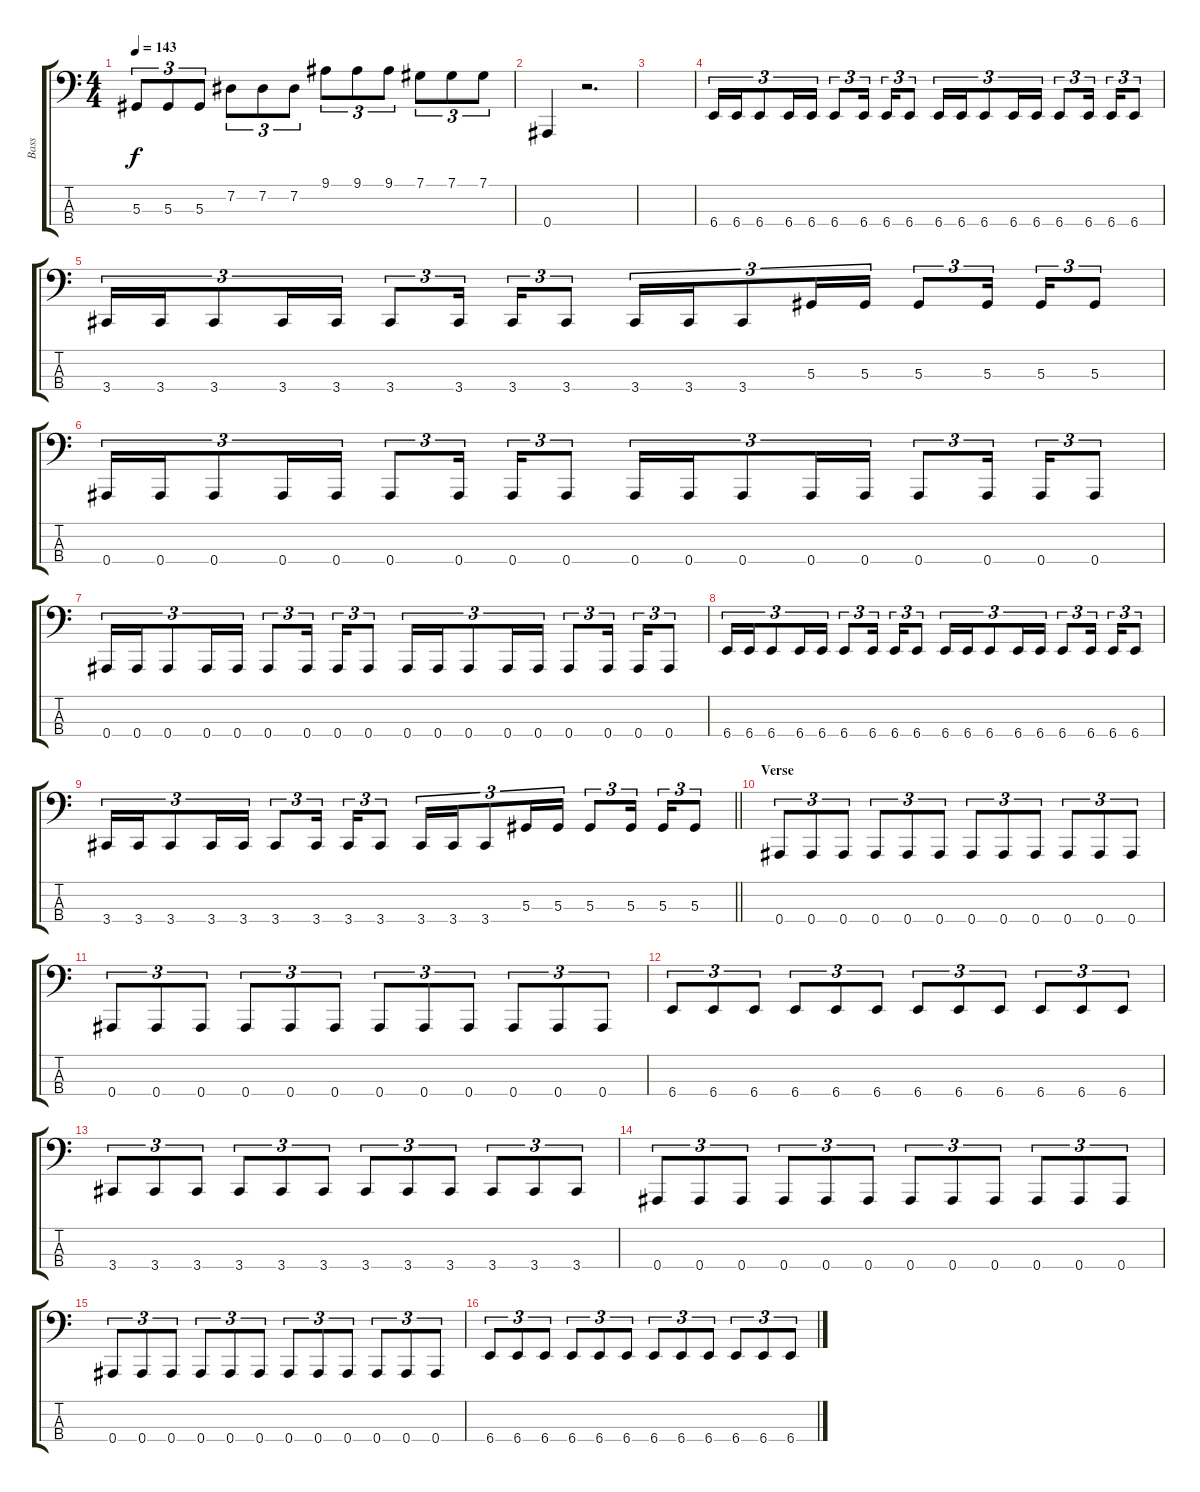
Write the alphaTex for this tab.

\track ("Bass" "Bass") {instrument electricbassfinger}
\staff {score tabs}
\tuning (Db2 Ab1 Eb1 Bb0) {hide}
\ts (4 4)
\tempo 143
\clef f4
\ks c
5.3.8{tu (3 2) dy f} 5.3.8{tu (3 2)} 5.3.8{tu (3 2)} 7.2.8{tu (3 2)} 7.2.8{tu (3 2)} 7.2.8{tu (3 2)} 9.1.8{tu (3 2)} 9.1.8{tu (3 2)} 9.1.8{tu (3 2)} 7.1.8{tu (3 2)} 7.1.8{tu (3 2)} 7.1.8{tu (3 2)} |
0.4.4 r.2{d} |
|
6.4.16{tu (3 2)} 6.4.16{tu (3 2)} 6.4.8{tu (3 2)} 6.4.16{tu (3 2)} 6.4.16{tu (3 2)} 6.4.8{tu (3 2)} 6.4.16{tu (3 2) beam splitsecondary} 6.4.16{tu (3 2)} 6.4.8{tu (3 2)} 6.4.16{tu (3 2)} 6.4.16{tu (3 2)} 6.4.8{tu (3 2)} 6.4.16{tu (3 2)} 6.4.16{tu (3 2)} 6.4.8{tu (3 2)} 6.4.16{tu (3 2) beam splitsecondary} 6.4.16{tu (3 2)} 6.4.8{tu (3 2)} |
3.4.16{tu (3 2)} 3.4.16{tu (3 2)} 3.4.8{tu (3 2)} 3.4.16{tu (3 2)} 3.4.16{tu (3 2)} 3.4.8{tu (3 2)} 3.4.16{tu (3 2) beam splitsecondary} 3.4.16{tu (3 2)} 3.4.8{tu (3 2)} 3.4.16{tu (3 2)} 3.4.16{tu (3 2)} 3.4.8{tu (3 2)} 5.3.16{tu (3 2)} 5.3.16{tu (3 2)} 5.3.8{tu (3 2)} 5.3.16{tu (3 2) beam splitsecondary} 5.3.16{tu (3 2)} 5.3.8{tu (3 2)} |
0.4.16{tu (3 2)} 0.4.16{tu (3 2)} 0.4.8{tu (3 2)} 0.4.16{tu (3 2)} 0.4.16{tu (3 2)} 0.4.8{tu (3 2)} 0.4.16{tu (3 2) beam splitsecondary} 0.4.16{tu (3 2)} 0.4.8{tu (3 2)} 0.4.16{tu (3 2)} 0.4.16{tu (3 2)} 0.4.8{tu (3 2)} 0.4.16{tu (3 2)} 0.4.16{tu (3 2)} 0.4.8{tu (3 2)} 0.4.16{tu (3 2) beam splitsecondary} 0.4.16{tu (3 2)} 0.4.8{tu (3 2)} |
0.4.16{tu (3 2)} 0.4.16{tu (3 2)} 0.4.8{tu (3 2)} 0.4.16{tu (3 2)} 0.4.16{tu (3 2)} 0.4.8{tu (3 2)} 0.4.16{tu (3 2) beam splitsecondary} 0.4.16{tu (3 2)} 0.4.8{tu (3 2)} 0.4.16{tu (3 2)} 0.4.16{tu (3 2)} 0.4.8{tu (3 2)} 0.4.16{tu (3 2)} 0.4.16{tu (3 2)} 0.4.8{tu (3 2)} 0.4.16{tu (3 2) beam splitsecondary} 0.4.16{tu (3 2)} 0.4.8{tu (3 2)} |
6.4.16{tu (3 2)} 6.4.16{tu (3 2)} 6.4.8{tu (3 2)} 6.4.16{tu (3 2)} 6.4.16{tu (3 2)} 6.4.8{tu (3 2)} 6.4.16{tu (3 2) beam splitsecondary} 6.4.16{tu (3 2)} 6.4.8{tu (3 2)} 6.4.16{tu (3 2)} 6.4.16{tu (3 2)} 6.4.8{tu (3 2)} 6.4.16{tu (3 2)} 6.4.16{tu (3 2)} 6.4.8{tu (3 2)} 6.4.16{tu (3 2) beam splitsecondary} 6.4.16{tu (3 2)} 6.4.8{tu (3 2)} |
\barLineRight lightlight
3.4.16{tu (3 2)} 3.4.16{tu (3 2)} 3.4.8{tu (3 2)} 3.4.16{tu (3 2)} 3.4.16{tu (3 2)} 3.4.8{tu (3 2)} 3.4.16{tu (3 2) beam splitsecondary} 3.4.16{tu (3 2)} 3.4.8{tu (3 2)} 3.4.16{tu (3 2)} 3.4.16{tu (3 2)} 3.4.8{tu (3 2)} 5.3.16{tu (3 2)} 5.3.16{tu (3 2)} 5.3.8{tu (3 2)} 5.3.16{tu (3 2) beam splitsecondary} 5.3.16{tu (3 2)} 5.3.8{tu (3 2)} |
\section ("" "Verse")
0.4.8{tu (3 2)} 0.4.8{tu (3 2)} 0.4.8{tu (3 2)} 0.4.8{tu (3 2)} 0.4.8{tu (3 2)} 0.4.8{tu (3 2)} 0.4.8{tu (3 2)} 0.4.8{tu (3 2)} 0.4.8{tu (3 2)} 0.4.8{tu (3 2)} 0.4.8{tu (3 2)} 0.4.8{tu (3 2)} |
0.4.8{tu (3 2)} 0.4.8{tu (3 2)} 0.4.8{tu (3 2)} 0.4.8{tu (3 2)} 0.4.8{tu (3 2)} 0.4.8{tu (3 2)} 0.4.8{tu (3 2)} 0.4.8{tu (3 2)} 0.4.8{tu (3 2)} 0.4.8{tu (3 2)} 0.4.8{tu (3 2)} 0.4.8{tu (3 2)} |
6.4.8{tu (3 2)} 6.4.8{tu (3 2)} 6.4.8{tu (3 2)} 6.4.8{tu (3 2)} 6.4.8{tu (3 2)} 6.4.8{tu (3 2)} 6.4.8{tu (3 2)} 6.4.8{tu (3 2)} 6.4.8{tu (3 2)} 6.4.8{tu (3 2)} 6.4.8{tu (3 2)} 6.4.8{tu (3 2)} |
3.4.8{tu (3 2)} 3.4.8{tu (3 2)} 3.4.8{tu (3 2)} 3.4.8{tu (3 2)} 3.4.8{tu (3 2)} 3.4.8{tu (3 2)} 3.4.8{tu (3 2)} 3.4.8{tu (3 2)} 3.4.8{tu (3 2)} 3.4.8{tu (3 2)} 3.4.8{tu (3 2)} 3.4.8{tu (3 2)} |
0.4.8{tu (3 2)} 0.4.8{tu (3 2)} 0.4.8{tu (3 2)} 0.4.8{tu (3 2)} 0.4.8{tu (3 2)} 0.4.8{tu (3 2)} 0.4.8{tu (3 2)} 0.4.8{tu (3 2)} 0.4.8{tu (3 2)} 0.4.8{tu (3 2)} 0.4.8{tu (3 2)} 0.4.8{tu (3 2)} |
0.4.8{tu (3 2)} 0.4.8{tu (3 2)} 0.4.8{tu (3 2)} 0.4.8{tu (3 2)} 0.4.8{tu (3 2)} 0.4.8{tu (3 2)} 0.4.8{tu (3 2)} 0.4.8{tu (3 2)} 0.4.8{tu (3 2)} 0.4.8{tu (3 2)} 0.4.8{tu (3 2)} 0.4.8{tu (3 2)} |
6.4.8{tu (3 2)} 6.4.8{tu (3 2)} 6.4.8{tu (3 2)} 6.4.8{tu (3 2)} 6.4.8{tu (3 2)} 6.4.8{tu (3 2)} 6.4.8{tu (3 2)} 6.4.8{tu (3 2)} 6.4.8{tu (3 2)} 6.4.8{tu (3 2)} 6.4.8{tu (3 2)} 6.4.8{tu (3 2)}
